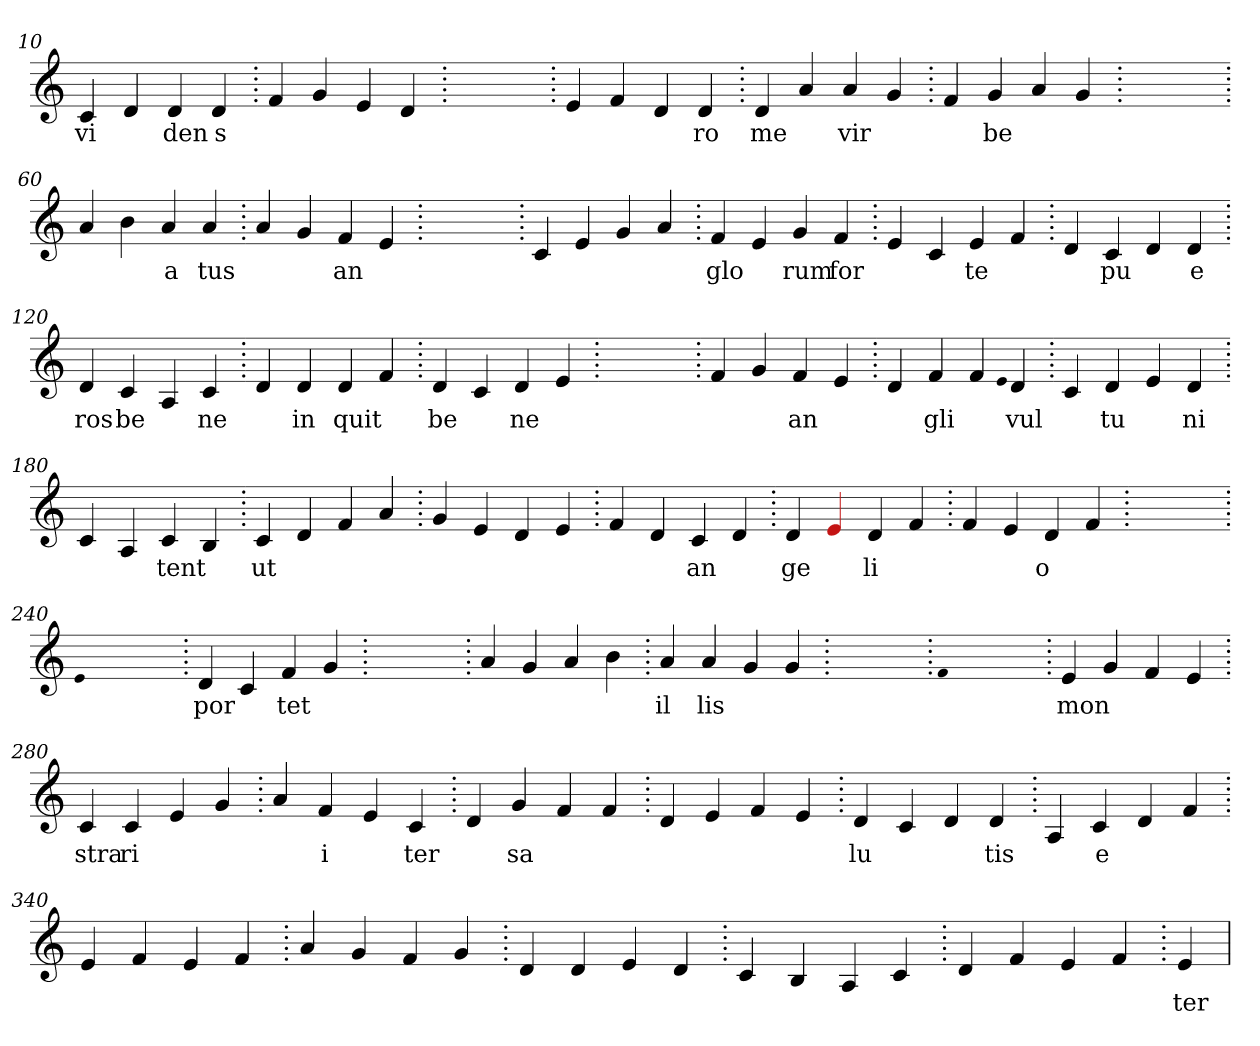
**kern	**text
*part1	*part1
*staff1	*staff1
*clefG2	*
=10.	=10.
4c	vi
4d	.
4d	den
4d	s
=20.	=20.
4f	.
4g	.
4e	.
4d	.
=30.	=30.
1ryy	.
=30.	=30.
4e	.
4f	.
4d	.
4d	ro
=40.	=40.
4d	me
4a	.
4a	vir
4g	.
=50.	=50.
4f	.
4g	be
4a	.
4g	.
=60.	=60.
1ryy	.
=60.	=60.
4a	.
4b	.
4a	a
4a	tus
=70.	=70.
4a	.
4g	.
4f	an
4e	.
=80.	=80.
1ryy	.
=80.	=80.
4c	.
4e	.
4g	.
4a	.
=90.	=90.
4f	glo
4e	.
4g	rum
4f	for
=100.	=100.
4e	.
4c	.
4e	te
4f	.
=110.	=110.
4d	.
4c	pu
4d	.
4d	e
=120.	=120.
4d	ros
4c	be
4A	.
4c	ne
=130.	=130.
4d	.
4d	in
4d	quit
4f	.
=140.	=140.
4d	be
4c	.
4d	ne
4e	.
=150.	=150.
1ryy	.
=150.	=150.
4f	.
4g	.
4f	an
4e	.
=160.	=160.
4d	.
4f	gli
4f	.
qqe	.
4d	vul
=170.	=170.
4c	.
4d	tu
4e	.
4d	ni
=180.	=180.
4c	.
4A	.
4c	tent
4B	.
=190.	=190.
4c	ut
4d	.
4f	.
4a	.
=200.	=200.
4g	.
4e	.
4d	.
4e	.
=210.	=210.
4f	.
4d	.
4c	an
4d	.
=220.	=220.
4d	ge
4Re	.
4d	li
4f	.
=230.	=230.
4f	.
4e	.
4d	o
4f	.
=240.	=240.
1ryy	.
=240.	=240.
qqe	.
1ryy	.
=240.	=240.
4d	por
4c	.
4f	tet
4g	.
=250.	=250.
1ryy	.
=250.	=250.
4a	.
4g	.
4a	.
4b	.
=260.	=260.
4a	il
4a	lis
4g	.
4g	.
=270.	=270.
1ryy	.
=270.	=270.
qqf	.
1ryy	.
=270.	=270.
4e	mon
4g	.
4f	.
4e	.
=280.	=280.
4c	stra
4c	ri
4e	.
4g	.
=290.	=290.
4a	.
4f	i
4e	.
4c	ter
=300.	=300.
4d	.
4g	sa
4f	.
4f	.
=310.	=310.
4d	.
4e	.
4f	.
4e	.
=320.	=320.
4d	lu
4c	.
4d	.
4d	tis
=330.	=330.
4A	.
4c	e
4d	.
4f	.
=340.	=340.
4e	.
4f	.
4e	.
4f	.
=350.	=350.
4a	.
4g	.
4f	.
4g	.
=360.	=360.
4d	.
4d	.
4e	.
4d	.
=370.	=370.
4c	.
4B	.
4A	.
4c	.
=380.	=380.
4d	.
4f	.
4e	.
4f	.
=390.	=390.
4e	ter
=	=
*-	*-
